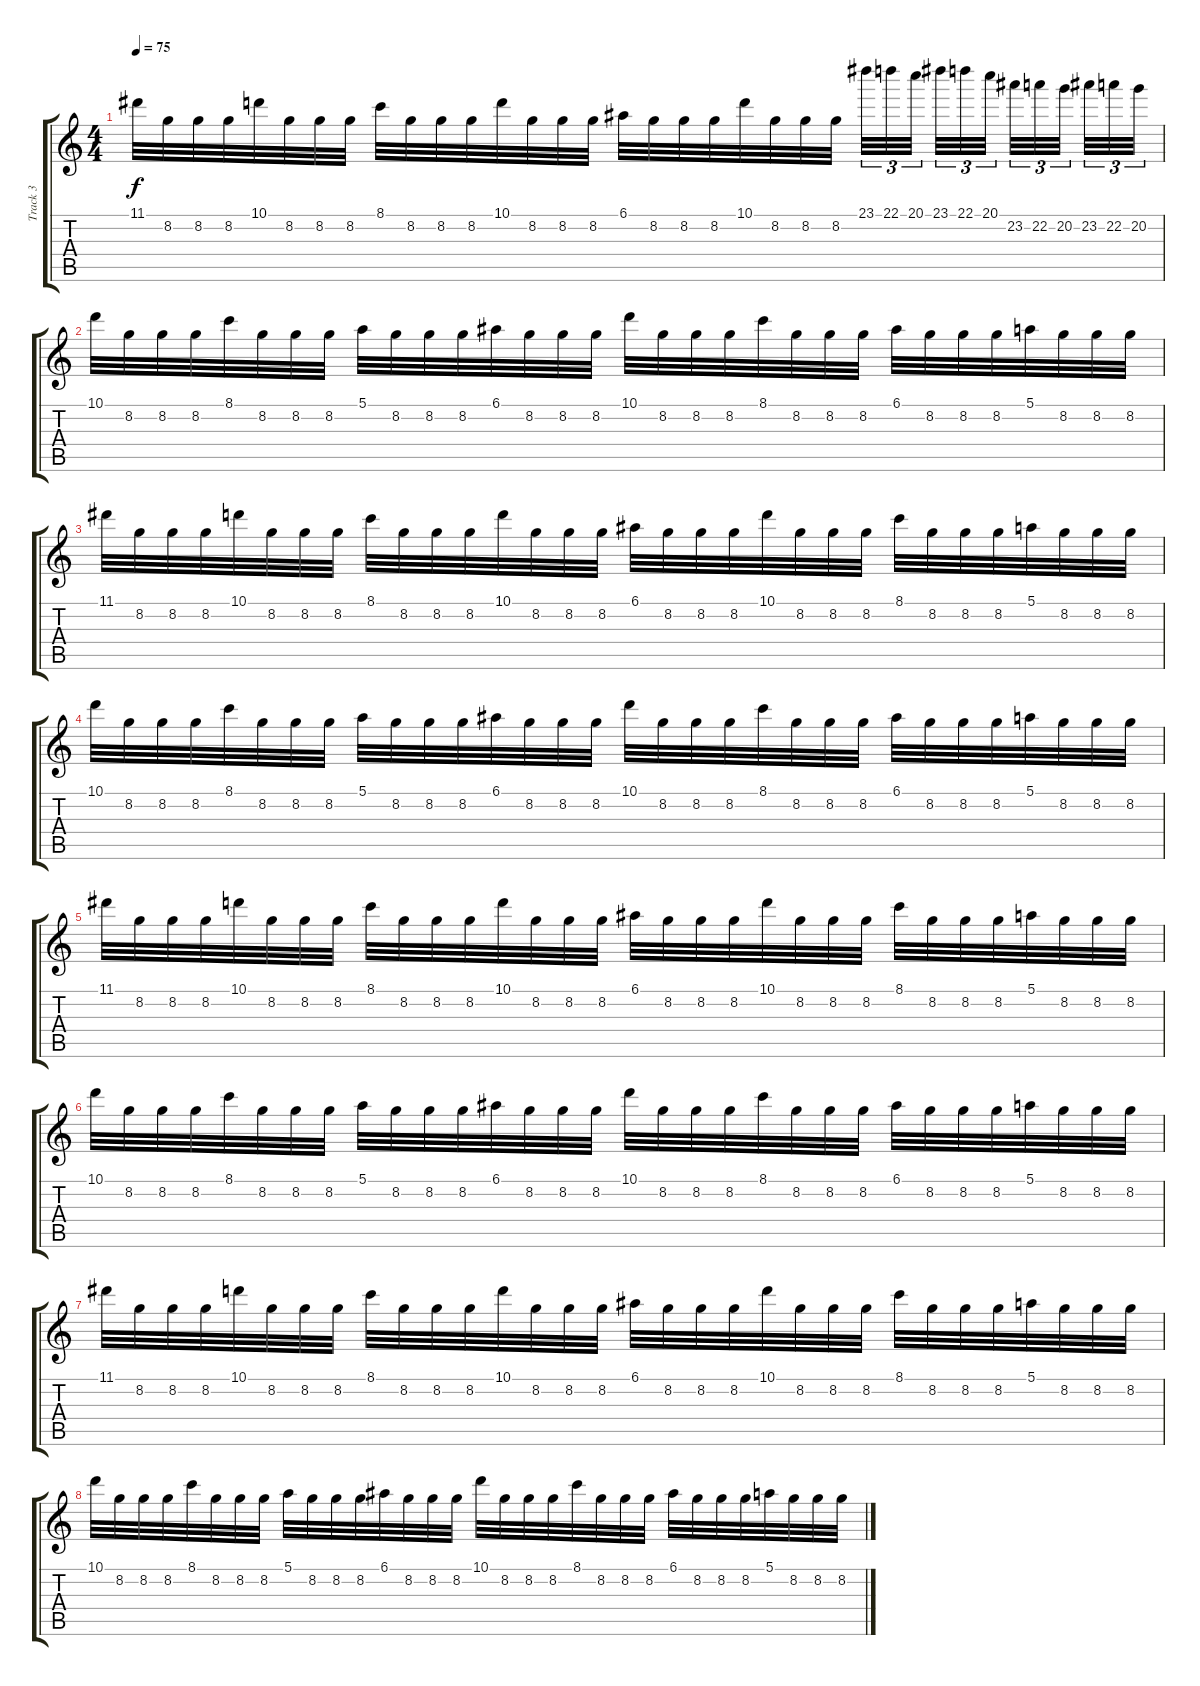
\track ("Track 3" "Track 3") {instrument overdrivenguitar}
\staff {score tabs}
\tuning (E4 B3 G3 D3 A2 E2) {hide}
\ts (4 4)
\tempo 75
\clef g2
\ks c
11.1.32{dy f} 8.2.32 8.2.32 8.2.32 10.1.32 8.2.32 8.2.32 8.2.32 8.1.32 8.2.32 8.2.32 8.2.32 10.1.32 8.2.32 8.2.32 8.2.32 6.1.32 8.2.32 8.2.32 8.2.32 10.1.32 8.2.32 8.2.32 8.2.32 23.1.32{tu (3 2)} 22.1.32{tu (3 2)} 20.1.32{tu (3 2)} 23.1.32{tu (3 2)} 22.1.32{tu (3 2)} 20.1.32{tu (3 2)} 23.2.32{tu (3 2)} 22.2.32{tu (3 2)} 20.2.32{tu (3 2)} 23.2.32{tu (3 2)} 22.2.32{tu (3 2)} 20.2.32{tu (3 2)} |
10.1.32 8.2.32 8.2.32 8.2.32 8.1.32 8.2.32 8.2.32 8.2.32 5.1.32 8.2.32 8.2.32 8.2.32 6.1.32 8.2.32 8.2.32 8.2.32 10.1.32 8.2.32 8.2.32 8.2.32 8.1.32 8.2.32 8.2.32 8.2.32 6.1.32 8.2.32 8.2.32 8.2.32 5.1.32 8.2.32 8.2.32 8.2.32 |
11.1.32 8.2.32 8.2.32 8.2.32 10.1.32 8.2.32 8.2.32 8.2.32 8.1.32 8.2.32 8.2.32 8.2.32 10.1.32 8.2.32 8.2.32 8.2.32 6.1.32 8.2.32 8.2.32 8.2.32 10.1.32 8.2.32 8.2.32 8.2.32 8.1.32 8.2.32 8.2.32 8.2.32 5.1.32 8.2.32 8.2.32 8.2.32 |
10.1.32 8.2.32 8.2.32 8.2.32 8.1.32 8.2.32 8.2.32 8.2.32 5.1.32 8.2.32 8.2.32 8.2.32 6.1.32 8.2.32 8.2.32 8.2.32 10.1.32 8.2.32 8.2.32 8.2.32 8.1.32 8.2.32 8.2.32 8.2.32 6.1.32 8.2.32 8.2.32 8.2.32 5.1.32 8.2.32 8.2.32 8.2.32 |
11.1.32 8.2.32 8.2.32 8.2.32 10.1.32 8.2.32 8.2.32 8.2.32 8.1.32 8.2.32 8.2.32 8.2.32 10.1.32 8.2.32 8.2.32 8.2.32 6.1.32 8.2.32 8.2.32 8.2.32 10.1.32 8.2.32 8.2.32 8.2.32 8.1.32 8.2.32 8.2.32 8.2.32 5.1.32 8.2.32 8.2.32 8.2.32 |
10.1.32 8.2.32 8.2.32 8.2.32 8.1.32 8.2.32 8.2.32 8.2.32 5.1.32 8.2.32 8.2.32 8.2.32 6.1.32 8.2.32 8.2.32 8.2.32 10.1.32 8.2.32 8.2.32 8.2.32 8.1.32 8.2.32 8.2.32 8.2.32 6.1.32 8.2.32 8.2.32 8.2.32 5.1.32 8.2.32 8.2.32 8.2.32 |
11.1.32 8.2.32 8.2.32 8.2.32 10.1.32 8.2.32 8.2.32 8.2.32 8.1.32 8.2.32 8.2.32 8.2.32 10.1.32 8.2.32 8.2.32 8.2.32 6.1.32 8.2.32 8.2.32 8.2.32 10.1.32 8.2.32 8.2.32 8.2.32 8.1.32 8.2.32 8.2.32 8.2.32 5.1.32 8.2.32 8.2.32 8.2.32 |
10.1.32 8.2.32 8.2.32 8.2.32 8.1.32 8.2.32 8.2.32 8.2.32 5.1.32 8.2.32 8.2.32 8.2.32 6.1.32 8.2.32 8.2.32 8.2.32 10.1.32 8.2.32 8.2.32 8.2.32 8.1.32 8.2.32 8.2.32 8.2.32 6.1.32 8.2.32 8.2.32 8.2.32 5.1.32 8.2.32 8.2.32 8.2.32
